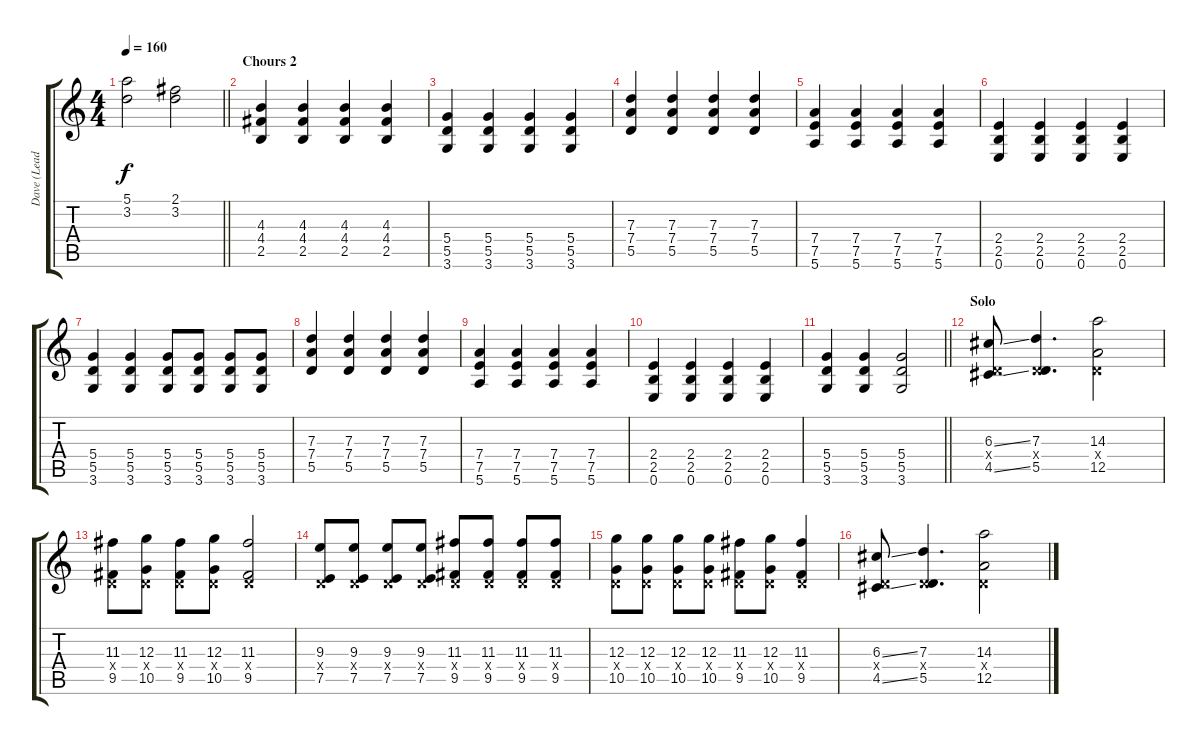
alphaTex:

\track ("Dave (Lead)" "Dave (Lead") {instrument distortionguitar}
\staff {score tabs}
\tuning (E4 B3 G3 D3 A2 E2) {hide}
\ts (4 4)
\tempo 160
\clef g2
\barLineRight lightlight
\ks c
(5.1 3.2).2{dy f} (2.1 3.2).2 |
\section ("" "Chours 2")
(4.3 4.4 2.5).4{volume 16} (4.3 4.4 2.5).4 (4.3 4.4 2.5).4 (4.3 4.4 2.5).4 |
(5.4 5.5 3.6).4 (5.4 5.5 3.6).4 (5.4 5.5 3.6).4 (5.4 5.5 3.6).4 |
(7.3 7.4 5.5).4 (7.3 7.4 5.5).4 (7.3 7.4 5.5).4 (7.3 7.4 5.5).4 |
(7.4 7.5 5.6).4 (7.4 7.5 5.6).4 (7.4 7.5 5.6).4 (7.4 7.5 5.6).4 |
(2.4 2.5 0.6).4 (2.4 2.5 0.6).4 (2.4 2.5 0.6).4 (2.4 2.5 0.6).4 |
(5.4 5.5 3.6).4 (5.4 5.5 3.6).4 (5.4 5.5 3.6).8 (5.4 5.5 3.6).8 (5.4 5.5 3.6).8 (5.4 5.5 3.6).8 |
(7.3 7.4 5.5).4 (7.3 7.4 5.5).4 (7.3 7.4 5.5).4 (7.3 7.4 5.5).4 |
(7.4 7.5 5.6).4 (7.4 7.5 5.6).4 (7.4 7.5 5.6).4 (7.4 7.5 5.6).4 |
(2.4 2.5 0.6).4 (2.4 2.5 0.6).4 (2.4 2.5 0.6).4 (2.4 2.5 0.6).4 |
\barLineRight lightlight
(5.4 5.5 3.6).4 (5.4 5.5 3.6).4 (5.4 5.5 3.6).2 |
\section ("" "Solo")
(6.3{ss} 0.4{x} 4.5{ss}).8 (7.3 0.4{x} 5.5).4{d} (14.3 0.4{x} 12.5).2 |
(11.3 0.4{x} 9.5).8 (12.3 0.4{x} 10.5).8 (11.3 0.4{x} 9.5).8 (12.3 0.4{x} 10.5).8 (11.3 0.4{x} 9.5).2 |
(9.3 0.4{x} 7.5).8 (9.3 0.4{x} 7.5).8 (9.3 0.4{x} 7.5).8 (9.3 0.4{x} 7.5).8 (11.3 0.4{x} 9.5).8 (11.3 0.4{x} 9.5).8 (11.3 0.4{x} 9.5).8 (11.3 0.4{x} 9.5).8 |
(12.3 0.4{x} 10.5).8 (12.3 0.4{x} 10.5).8 (12.3 0.4{x} 10.5).8 (12.3 0.4{x} 10.5).8 (11.3 0.4{x} 9.5).8 (12.3 0.4{x} 10.5).8 (11.3 0.4{x} 9.5).4 |
(6.3{ss} 0.4{x} 4.5{ss}).8 (7.3 0.4{x} 5.5).4{d} (14.3 0.4{x} 12.5).2
